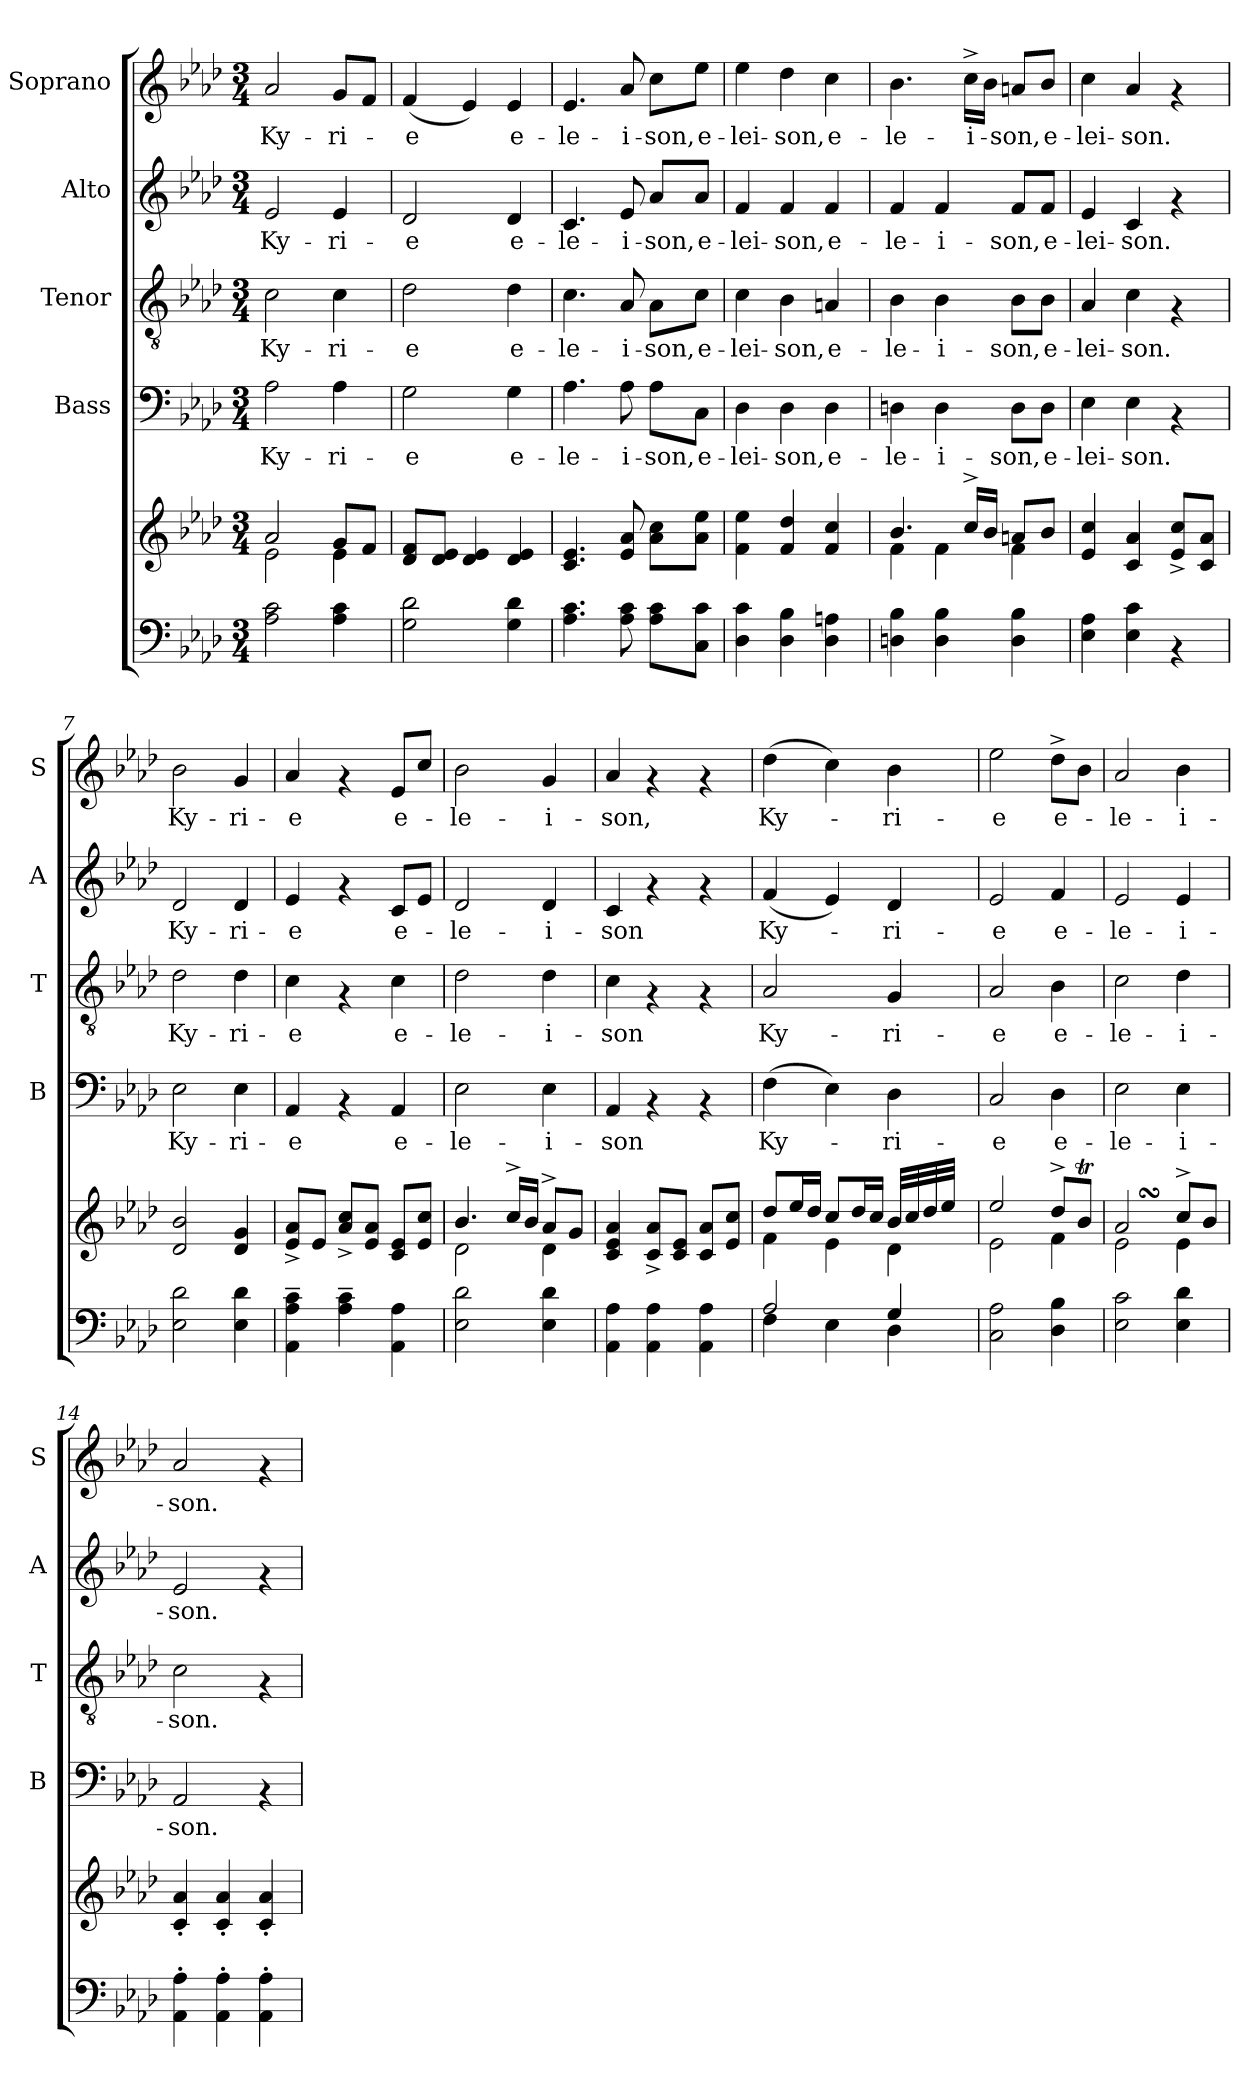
**kern	**kern	**kern	**text	**kern	**text	**kern	**text	**kern	**text
*part5	*part5	*part4	*part4	*part3	*part3	*part2	*part2	*part1	*part1
*staff6	*staff5	*staff4	*staff4	*staff3	*staff3	*staff2	*staff2	*staff1	*staff1
*	*	*I"Bass	*	*I"Tenor	*	*I"Alto	*	*I"Soprano	*
*	*	*I'B	*	*I'T	*	*I'A	*	*I'S	*
*clefF4	*clefG2	*clefF4	*	*clefGv2	*	*clefG2	*	*clefG2	*
*k[b-e-a-d-]	*k[b-e-a-d-]	*k[b-e-a-d-]	*	*k[b-e-a-d-]	*	*k[b-e-a-d-]	*	*k[b-e-a-d-]	*
*A-:	*A-:	*A-:	*	*A-:	*	*A-:	*	*A-:	*
*M3/4	*M3/4	*M3/4	*	*M3/4	*	*M3/4	*	*M3/4	*
=1	=1	=1	=1	=1	=1	=1	=1	=1	=1
*	*^	*	*	*	*	*	*	*	*
!	!	!	!	!LO:LY:b	!	!LO:LY:b	!	!LO:LY:b	!	!LO:LY:b
2A-\ 2c\	2a-/	2e-\	2A-\	Ky-	2c\	Ky-	2e-/	Ky-	2a-/	Ky-
!	!	!	!	!LO:LY:b	!	!LO:LY:b	!	!LO:LY:b	!	!LO:LY:b
4A-\ 4c\	8g/L	4e-\	4A-\	-ri-	4c\	-ri-	4e-/	-ri-	8g/L	-ri-
.	8f/J	.	.	.	.	.	.	.	8f/J	.
*	*v	*v	*	*	*	*	*	*	*	*
=2	=2	=2	=2	=2	=2	=2	=2	=2	=2
!	!	!	!LO:LY:b	!	!LO:LY:b	!	!LO:LY:b	!	!LO:LY:b
2G\ 2d-\	8d-/ 8f/L	2G\	-e	2d-\	-e	2d-/	-e	(<4f/	-e
.	8d-/ 8e-/J	.	.	.	.	.	.	.	.
.	4d-/ 4e-/	.	.	.	.	.	.	4e-/)	.
!	!	!	!LO:LY:b	!	!LO:LY:b	!	!LO:LY:b	!	!LO:LY:b
4G\ 4d-\	4d-/ 4e-/	4G\	e-	4d-\	e-	4d-/	e-	4e-/	e-
=3	=3	=3	=3	=3	=3	=3	=3	=3	=3
!	!	!	!LO:LY:b	!	!LO:LY:b	!	!LO:LY:b	!	!LO:LY:b
4.A-\ 4.c\	4.c/ 4.e-/	4.A-\	-le-	4.c\	-le-	4.c/	-le-	4.e-/	-le-
!	!	!	!LO:LY:b	!	!LO:LY:b	!	!LO:LY:b	!	!LO:LY:b
8A-\ 8c\	8e-/ 8a-/	8A-\	-i-	8A-/	-i-	8e-/	-i-	8a-/	-i-
!	!	!	!LO:LY:b	!	!LO:LY:b	!	!LO:LY:b	!	!LO:LY:b
8A-\ 8c\L	8a-\ 8cc\L	8A-\L	-son,	8A-\L	-son,	8a-/L	-son,	8cc\L	-son,
!	!	!	!LO:LY:b	!	!LO:LY:b	!	!LO:LY:b	!	!LO:LY:b
8C\ 8c\J	8a-\ 8ee-\J	8C\J	e-	8c\J	e-	8a-/J	e-	8ee-\J	e-
=4	=4	=4	=4	=4	=4	=4	=4	=4	=4
!	!	!	!LO:LY:b	!	!LO:LY:b	!	!LO:LY:b	!	!LO:LY:b
4D-\ 4c\	4f\ 4ee-\	4D-\	-lei-	4c\	-lei-	4f/	-lei-	4ee-\	-lei-
!	!	!	!LO:LY:b	!	!LO:LY:b	!	!LO:LY:b	!	!LO:LY:b
4D-\ 4B-\	4f/ 4dd-/	4D-\	-son,	4B-\	-son,	4f/	-son,	4dd-\	-son,
!	!	!	!LO:LY:b	!	!LO:LY:b	!	!LO:LY:b	!	!LO:LY:b
4D-\ 4An\	4f/ 4cc/	4D-\	e-	4An/	e-	4f/	e-	4cc\	e-
=5	=5	=5	=5	=5	=5	=5	=5	=5	=5
*	*^	*	*	*	*	*	*	*	*
!	!	!	!	!LO:LY:b	!	!LO:LY:b	!	!LO:LY:b	!	!LO:LY:b
4Dn\ 4B-\	4.b-/	4f\	4Dn\	-le-	4B-\	-le-	4f/	-le-	4.b-\	-le-
!	!	!	!	!LO:LY:b	!	!LO:LY:b	!	!LO:LY:b	!	!
4D\ 4B-\	.	4f\	4D\	-i-	4B-\	-i-	4f/	-i-	.	.
!	!	!	!	!	!	!	!	!	!	!LO:LY:b
.	16cc^>/LL	.	.	.	.	.	.	.	16cc^>\LL	-i-
.	16b-/JJ	.	.	.	.	.	.	.	16b-\JJ	.
!	!	!	!	!LO:LY:b	!	!LO:LY:b	!	!LO:LY:b	!	!LO:LY:b
4D\ 4B-\	8an/L	4f\	8D\L	-son,	8B-\L	-son,	8f/L	-son,	8an/L	-son,
!	!	!	!	!LO:LY:b	!	!LO:LY:b	!	!LO:LY:b	!	!LO:LY:b
.	8b-/J	.	8D\J	e-	8B-\J	e-	8f/J	e-	8b-/J	e-
*	*v	*v	*	*	*	*	*	*	*	*
=6	=6	=6	=6	=6	=6	=6	=6	=6	=6
!	!	!	!LO:LY:b	!	!LO:LY:b	!	!LO:LY:b	!	!LO:LY:b
4E-\ 4A-\	4e-/ 4cc/	4E-\	-lei-	4A-/	-lei-	4e-/	-lei-	4cc\	-lei-
!	!	!	!LO:LY:b	!	!LO:LY:b	!	!LO:LY:b	!	!LO:LY:b
4E-\ 4c\	4c/ 4a-/	4E-\	-son.	4c\	-son.	4c/	-son.	4a-/	-son.
4rAA	8e-/^< 8cc/^<L	4rAA	.	4rF	.	4rf	.	4rf	.
.	8c/ 8a-/J	.	.	.	.	.	.	.	.
!!LO:PB:g=z
=7	=7	=7	=7	=7	=7	=7	=7	=7	=7
!	!	!	!LO:LY:b	!	!LO:LY:b	!	!LO:LY:b	!	!LO:LY:b
2E-\ 2d-\	2d-/ 2b-/	2E-\	Ky-	2d-\	Ky-	2d-/	Ky-	2b-\	Ky-
!	!	!	!LO:LY:b	!	!LO:LY:b	!	!LO:LY:b	!	!LO:LY:b
4E-\ 4d-\	4d-/ 4g/	4E-\	-ri-	4d-\	-ri-	4d-/	-ri-	4g/	-ri-
=8	=8	=8	=8	=8	=8	=8	=8	=8	=8
!	!	!	!LO:LY:b	!	!LO:LY:b	!	!LO:LY:b	!	!LO:LY:b
4AA-\~> 4A-\~> 4c\~>	8e-/^< 8a-/^<L	4AA-/	-e	4c\	-e	4e-/	-e	4a-/	-e
.	8e-/J	.	.	.	.	.	.	.	.
4A-\~> 4c\~>	8a-/^< 8cc/^<L	4rAA	.	4rF	.	4rf	.	4rf	.
.	8e-/ 8a-/J	.	.	.	.	.	.	.	.
!	!	!	!LO:LY:b	!	!LO:LY:b	!	!LO:LY:b	!	!LO:LY:b
4AA-\ 4A-\	8c/ 8e-/L	4AA-/	e-	4c\	e-	8c/L	e-	8e-/L	e-
.	8e-/ 8cc/J	.	.	.	.	8e-/J	.	8cc/J	.
=9	=9	=9	=9	=9	=9	=9	=9	=9	=9
*	*^	*	*	*	*	*	*	*	*
!	!	!	!	!LO:LY:b	!	!LO:LY:b	!	!LO:LY:b	!	!LO:LY:b
2E-\ 2d-\	4.b-/	2d-\	2E-\	-le-	2d-\	-le-	2d-/	-le-	2b-\	-le-
.	16cc^>/LL	.	.	.	.	.	.	.	.	.
.	16b-/JJ	.	.	.	.	.	.	.	.	.
!	!	!	!	!LO:LY:b	!	!LO:LY:b	!	!LO:LY:b	!	!LO:LY:b
4E-\ 4d-\	8a-^>/L	4d-\	4E-\	-i-	4d-\	-i-	4d-/	-i-	4g/	-i-
.	8g/J	.	.	.	.	.	.	.	.	.
*	*v	*v	*	*	*	*	*	*	*	*
=10	=10	=10	=10	=10	=10	=10	=10	=10	=10
!	!	!	!LO:LY:b	!	!LO:LY:b	!	!LO:LY:b	!	!LO:LY:b
4AA-\ 4A-\	4c/ 4e-/ 4a-/	4AA-/	-son	4c\	-son	4c/	-son	4a-/	-son,
4AA-\ 4A-\	8c/^< 8a-/^<L	4rAA	.	4rF	.	4rf	.	4rf	.
.	8c/ 8e-/J	.	.	.	.	.	.	.	.
4AA-\ 4A-\	8c/ 8a-/L	4rAA	.	4rF	.	4rf	.	4rf	.
.	8e-/ 8cc/J	.	.	.	.	.	.	.	.
=11	=11	=11	=11	=11	=11	=11	=11	=11	=11
*^	*^	*	*	*	*	*	*	*	*
!	!	!	!	!	!LO:LY:b	!	!LO:LY:b	!	!LO:LY:b	!	!LO:LY:b
2A-/	4F\	8dd-/L	4f\	(<4F\	Ky-	2A-/	Ky-	(<4f/	Ky-	(>4dd-\	Ky-
.	.	16ee-/L	.	.	.	.	.	.	.	.	.
.	.	16dd-/JJ	.	.	.	.	.	.	.	.	.
.	4E-\	8cc/L	4e-\	4E-\)	.	.	.	4e-/)	.	4cc\)	.
.	.	16dd-/L	.	.	.	.	.	.	.	.	.
.	.	16cc/JJ	.	.	.	.	.	.	.	.	.
!	!	!	!	!	!LO:LY:b	!	!LO:LY:b	!	!LO:LY:b	!	!LO:LY:b
4G/	4D-\	32b-/LLL	4d-\	4D-\	-ri-	4G/	-ri-	4d-/	-ri-	4b-\	-ri-
.	.	32cc/	.	.	.	.	.	.	.	.	.
.	.	32dd-/	.	.	.	.	.	.	.	.	.
.	.	32ee-/JJJ	.	.	.	.	.	.	.	.	.
.	.	8ryy	.	.	.	.	.	.	.	.	.
*v	*v	*	*	*	*	*	*	*	*	*	*
=12	=12	=12	=12	=12	=12	=12	=12	=12	=12	=12
!	!	!	!	!LO:LY:b	!	!LO:LY:b	!	!LO:LY:b	!	!LO:LY:b
2C\ 2A-\	2ee-/	2e-\	2C/	-e	2A-/	-e	2e-/	-e	2ee-\	-e
!	!	!	!	!LO:LY:b	!	!LO:LY:b	!	!LO:LY:b	!	!LO:LY:b
4D-\ 4B-\	8dd-^>/L	4f\	4D-\	e-	4B-\	e-	4f/	e-	8dd-^>\L	e-
.	8b-T/J	.	.	.	.	.	.	.	8b-\J	.
=13	=13	=13	=13	=13	=13	=13	=13	=13	=13	=13
!	!	!	!	!LO:LY:b	!	!LO:LY:b	!	!LO:LY:b	!	!LO:LY:b
2E-\ 2c\	2a-SSs/	2e-\	2E-\	-le-	2c\	-le-	2e-/	-le-	2a-/	-le-
!	!	!	!	!LO:LY:b	!	!LO:LY:b	!	!LO:LY:b	!	!LO:LY:b
4E-\ 4d-\	8cc^>/L	4e-\	4E-\	-i-	4d-\	-i-	4e-/	-i-	4b-\	-i-
.	8b-/J	.	.	.	.	.	.	.	.	.
*	*v	*v	*	*	*	*	*	*	*	*
!!LO:PB:g=z
=14	=14	=14	=14	=14	=14	=14	=14	=14	=14
!	!	!	!LO:LY:b	!	!LO:LY:b	!	!LO:LY:b	!	!LO:LY:b
4AA-\'> 4A-\'>	4c/'< 4a-/'<	2AA-/	-son.	2c\	-son.	2e-/	-son.	2a-/	-son.
4AA-\'> 4A-\'>	4c/'< 4a-/'<	.	.	.	.	.	.	.	.
4AA-\'> 4A-\'>	4c/'< 4a-/'<	4rAA	.	4rF	.	4rf	.	4rf	.
=	=	=	=	=	=	=	=	=	=
*-	*-	*-	*-	*-	*-	*-	*-	*-	*-
